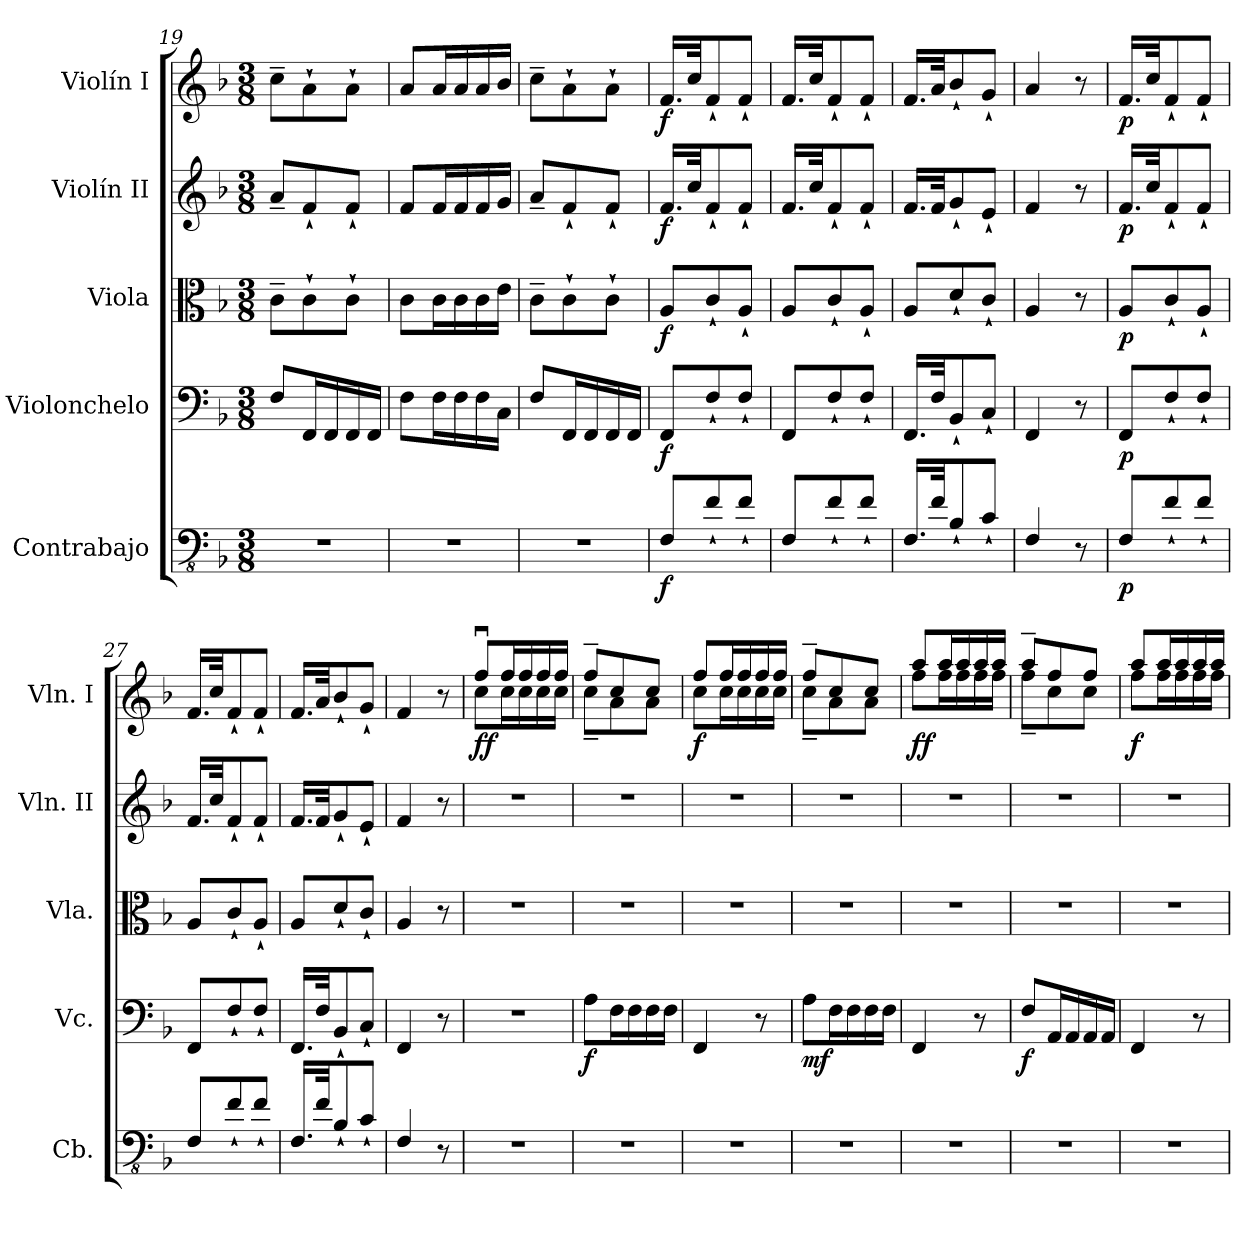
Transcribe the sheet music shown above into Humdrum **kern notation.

**kern	**dynam	**kern	**dynam	**kern	**dynam	**kern	**dynam	**kern	**dynam
*part5	*part5	*part4	*part4	*part3	*part3	*part2	*part2	*part1	*part1
*staff5	*staff5	*staff4	*staff4	*staff3	*staff3	*staff2	*staff2	*staff1	*staff1
*I"Contrabajo	*	*I"Violonchelo	*	*I"Viola	*	*I"Violín II	*	*I"Violín I	*
*I'Cb.	*	*I'Vc.	*	*I'Vla.	*	*I'Vln. II	*	*I'Vln. I	*
*clefFv4	*	*clefF4	*	*clefC3	*	*clefG2	*	*clefG2	*
*ITrd7c12	*	*	*	*	*	*	*	*	*
*k[b-]	*	*k[b-]	*	*k[b-]	*	*k[b-]	*	*k[b-]	*
*M3/8	*	*M3/8	*	*M3/8	*	*M3/8	*	*M3/8	*
=19	=19	=19	=19	=19	=19	=19	=19	=19	=19
4.r	.	8F/L	.	8c~\L	.	8a~/L	.	8cc~\L	.
.	.	16FF/L	.	8c`\	.	8f`/	.	8a`\	.
.	.	16FF/	.	.	.	.	.	.	.
.	.	16FF/	.	8c`\J	.	8f`/J	.	8a`\J	.
.	.	16FF/JJ	.	.	.	.	.	.	.
!!LO:LB:g=z
=20	=20	=20	=20	=20	=20	=20	=20	=20	=20
4.r	.	8F\L	.	8c\L	.	8f/L	.	8a/L	.
.	.	16F\L	.	16c\L	.	16f/L	.	16a/L	.
.	.	16F\	.	16c\	.	16f/	.	16a/	.
.	.	16F\	.	16c\	.	16f/	.	16a/	.
.	.	16C\JJ	.	16e\JJ	.	16g/JJ	.	16b-/JJ	.
=21	=21	=21	=21	=21	=21	=21	=21	=21	=21
4.r	.	8F/L	.	8c~\L	.	8a~/L	.	8cc~\L	.
.	.	16FF/L	.	8c`\	.	8f`/	.	8a`\	.
.	.	16FF/	.	.	.	.	.	.	.
.	.	16FF/	.	8c`\J	.	8f`/J	.	8a`\J	.
.	.	16FF/JJ	.	.	.	.	.	.	.
=22	=22	=22	=22	=22	=22	=22	=22	=22	=22
!	!LO:DY:b	!	!LO:DY:b	!	!LO:DY:b	!	!LO:DY:b	!	!LO:DY:b
8FFF/L	f	8FF/L	f	8A/L	f	16.f/LL	f	16.f/LL	f
.	.	.	.	.	.	32cc/JK	.	32cc/JK	.
8FF`/	.	8F`/	.	8c`/	.	8f`/	.	8f`/	.
8FF`/J	.	8F`/J	.	8A`/J	.	8f`/J	.	8f`/J	.
=23	=23	=23	=23	=23	=23	=23	=23	=23	=23
8FFF/L	.	8FF/L	.	8A/L	.	16.f/LL	.	16.f/LL	.
.	.	.	.	.	.	32cc/JK	.	32cc/JK	.
8FF`/	.	8F`/	.	8c`/	.	8f`/	.	8f`/	.
8FF`/J	.	8F`/J	.	8A`/J	.	8f`/J	.	8f`/J	.
=24	=24	=24	=24	=24	=24	=24	=24	=24	=24
16.FFF/LL	.	16.FF/LL	.	8A/L	.	16.f/LL	.	16.f/LL	.
32FF/JK	.	32F/JK	.	.	.	32f/JK	.	32a/JK	.
8BBB-`/	.	8BB-`/	.	8d`/	.	8g`/	.	8b-`/	.
8CC`/J	.	8C`/J	.	8c`/J	.	8e`/J	.	8g`/J	.
=25	=25	=25	=25	=25	=25	=25	=25	=25	=25
4FFF/	.	4FF/	.	4A/	.	4f/	.	4a/	.
8r	.	8r	.	8r	.	8r	.	8r	.
=26	=26	=26	=26	=26	=26	=26	=26	=26	=26
!	!LO:DY:b	!	!LO:DY:b	!	!LO:DY:b	!	!LO:DY:b	!	!LO:DY:b
8FFF/L	p	8FF/L	p	8A/L	p	16.f/LL	p	16.f/LL	p
.	.	.	.	.	.	32cc/JK	.	32cc/JK	.
8FF`/	.	8F`/	.	8c`/	.	8f`/	.	8f`/	.
8FF`/J	.	8F`/J	.	8A`/J	.	8f`/J	.	8f`/J	.
=27	=27	=27	=27	=27	=27	=27	=27	=27	=27
8FFF/L	.	8FF/L	.	8A/L	.	16.f/LL	.	16.f/LL	.
.	.	.	.	.	.	32cc/JK	.	32cc/JK	.
8FF`/	.	8F`/	.	8c`/	.	8f`/	.	8f`/	.
8FF`/J	.	8F`/J	.	8A`/J	.	8f`/J	.	8f`/J	.
!!LO:PB:g=z
=28	=28	=28	=28	=28	=28	=28	=28	=28	=28
16.FFF/LL	.	16.FF/LL	.	8A/L	.	16.f/LL	.	16.f/LL	.
32FF/JK	.	32F/JK	.	.	.	32f/JK	.	32a/JK	.
8BBB-`/	.	8BB-`/	.	8d`/	.	8g`/	.	8b-`/	.
8CC`/J	.	8C`/J	.	8c`/J	.	8e`/J	.	8g`/J	.
=29	=29	=29	=29	=29	=29	=29	=29	=29	=29
4FFF/	.	4FF/	.	4A/	.	4f/	.	4f/	.
8r	.	8r	.	8r	.	8r	.	8r	.
=30	=30	=30	=30	=30	=30	=30	=30	=30	=30
*	*	*	*	*	*	*	*	*^	*
!	!	!	!	!	!	!	!	!	!	!LO:DY:b
4.r	.	4.r	.	4.r	.	4.r	.	8ffu/L	8cc\L	ff
.	.	.	.	.	.	.	.	16ff/L	16cc\L	.
.	.	.	.	.	.	.	.	16ff/	16cc\	.
.	.	.	.	.	.	.	.	16ff/	16cc\	.
.	.	.	.	.	.	.	.	16ff/JJ	16cc\JJ	.
=31	=31	=31	=31	=31	=31	=31	=31	=31	=31	=31
!	!	!	!LO:DY:b	!	!	!	!	!	!	!
4.r	.	8A\L	f	4.r	.	4.r	.	8ff~/L	8cc~\L	.
.	.	16F\L	.	.	.	.	.	8cc/	8a\	.
.	.	16F\	.	.	.	.	.	.	.	.
.	.	16F\	.	.	.	.	.	8cc/J	8a\J	.
.	.	16F\JJ	.	.	.	.	.	.	.	.
=32	=32	=32	=32	=32	=32	=32	=32	=32	=32	=32
!	!	!	!	!	!	!	!	!	!	!LO:DY:b
4.r	.	4FF/	.	4.r	.	4.r	.	8ff/L	8cc\L	f
.	.	.	.	.	.	.	.	16ff/L	16cc\L	.
.	.	.	.	.	.	.	.	16ff/	16cc\	.
.	.	8r	.	.	.	.	.	16ff/	16cc\	.
.	.	.	.	.	.	.	.	16ff/JJ	16cc\JJ	.
=33	=33	=33	=33	=33	=33	=33	=33	=33	=33	=33
!	!	!	!LO:DY:b	!	!	!	!	!	!	!
4.r	.	8A\L	mf	4.r	.	4.r	.	8ff~/L	8cc~\L	.
.	.	16F\L	.	.	.	.	.	8cc/	8a\	.
.	.	16F\	.	.	.	.	.	.	.	.
.	.	16F\	.	.	.	.	.	8cc/J	8a\J	.
.	.	16F\JJ	.	.	.	.	.	.	.	.
=34	=34	=34	=34	=34	=34	=34	=34	=34	=34	=34
!	!	!	!	!	!	!	!	!	!	!LO:DY:b
4.r	.	4FF/	.	4.r	.	4.r	.	8aa/L	8ff\L	ff
.	.	.	.	.	.	.	.	16aa/L	16ff\L	.
.	.	.	.	.	.	.	.	16aa/	16ff\	.
.	.	8r	.	.	.	.	.	16aa/	16ff\	.
.	.	.	.	.	.	.	.	16aa/JJ	16ff\JJ	.
!!LO:LB:g=z	!!
=35	=35	=35	=35	=35	=35	=35	=35	=35	=35	=35
!	!	!	!LO:DY:b	!	!	!	!	!	!	!
4.r	.	8F/L	f	4.r	.	4.r	.	8aa~/L	8ff~\L	.
.	.	16AA/L	.	.	.	.	.	8ff/	8cc\	.
.	.	16AA/	.	.	.	.	.	.	.	.
.	.	16AA/	.	.	.	.	.	8ff/J	8cc\J	.
.	.	16AA/JJ	.	.	.	.	.	.	.	.
=36	=36	=36	=36	=36	=36	=36	=36	=36	=36	=36
!	!	!	!	!	!	!	!	!	!	!LO:DY:b
4.r	.	4FF/	.	4.r	.	4.r	.	8aa/L	8ff\L	f
.	.	.	.	.	.	.	.	16aa/L	16ff\L	.
.	.	.	.	.	.	.	.	16aa/	16ff\	.
.	.	8r	.	.	.	.	.	16aa/	16ff\	.
.	.	.	.	.	.	.	.	16aa/JJ	16ff\JJ	.
*	*	*	*	*	*	*	*	*v	*v	*
=	=	=	=	=	=	=	=	=	=
*-	*-	*-	*-	*-	*-	*-	*-	*-	*-
